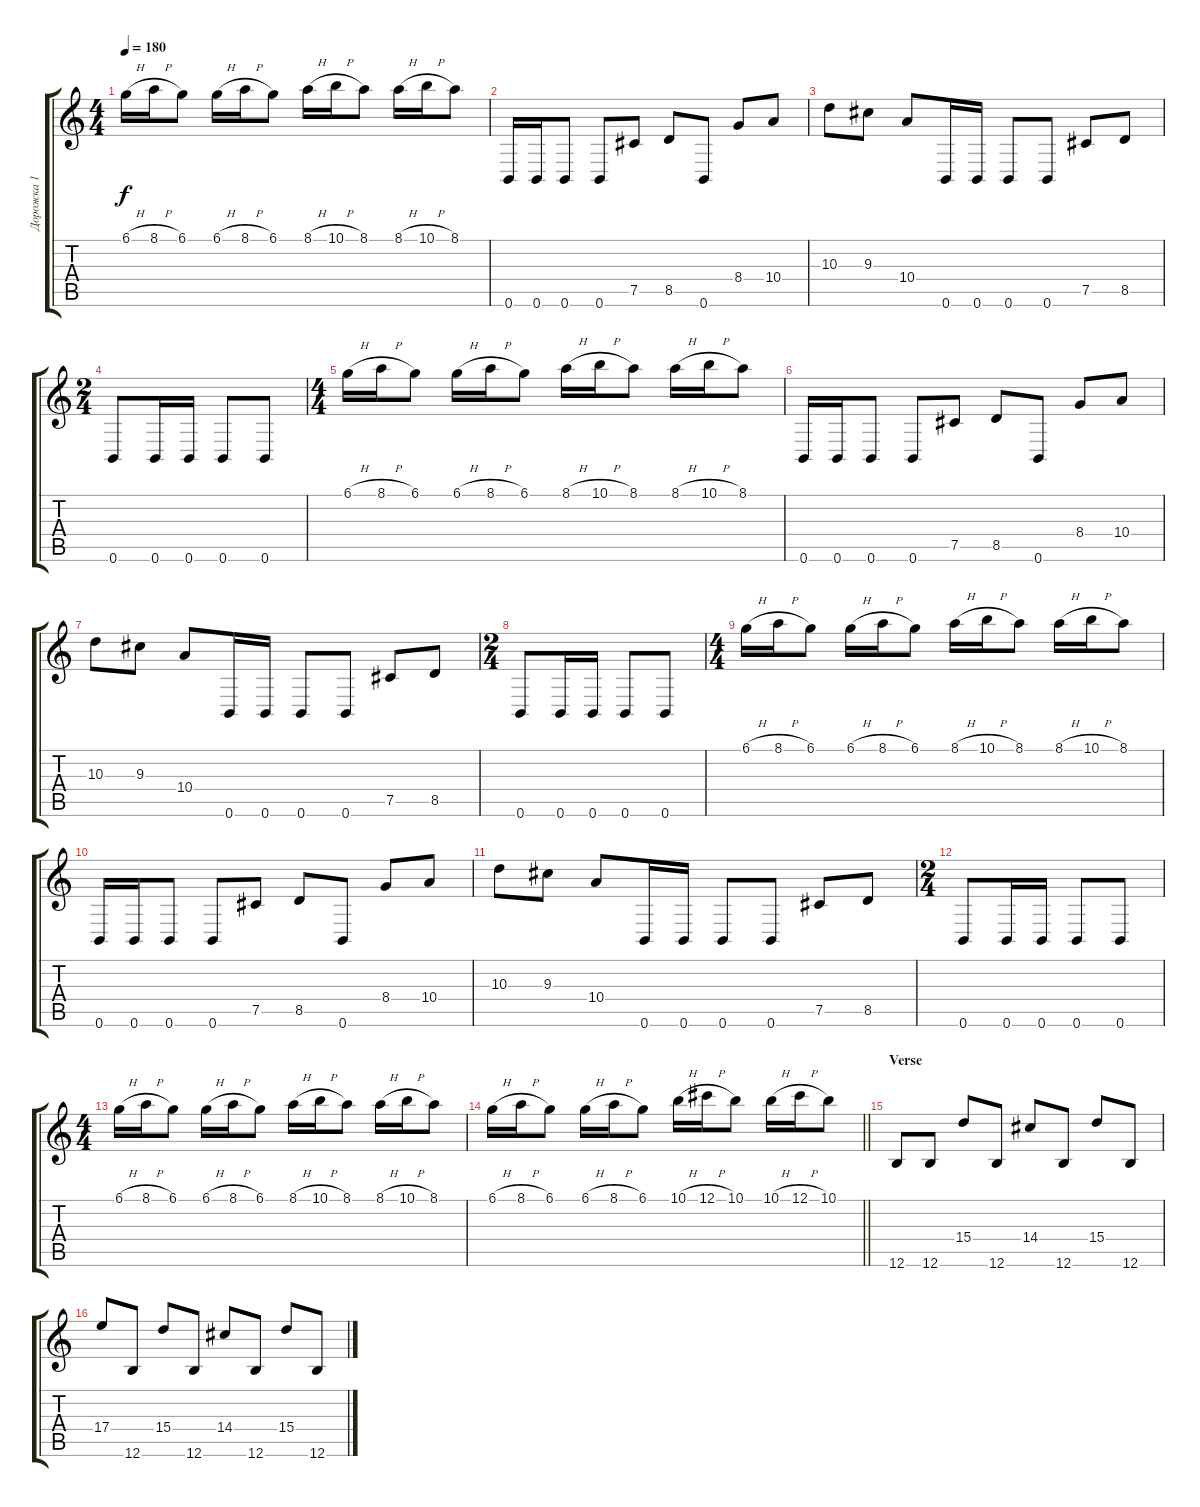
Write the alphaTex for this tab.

\track ("Дорожка 1" "Дорожка 1") {instrument distortionguitar}
\staff {score tabs}
\tuning (Db4 Ab3 E3 B2 Gb2 B1) {hide}
\ts (4 4)
\tempo 180
\clef g2
\ks c
6.1{h}.16{dy f} 8.1{h}.16 6.1.8 6.1{h}.16 8.1{h}.16 6.1.8 8.1{h}.16 10.1{h}.16 8.1.8 8.1{h}.16 10.1{h}.16 8.1.8 |
0.6.16 0.6.16 0.6.8 0.6.8 7.5.8 8.5.8 0.6.8 8.4.8 10.4.8 |
10.3.8 9.3.8 10.4.8 0.6.16 0.6.16 0.6.8 0.6.8 7.5.8 8.5.8 |
\ts (2 4)
0.6.8 0.6.16 0.6.16 0.6.8 0.6.8 |
\ts (4 4)
6.1{h}.16 8.1{h}.16 6.1.8 6.1{h}.16 8.1{h}.16 6.1.8 8.1{h}.16 10.1{h}.16 8.1.8 8.1{h}.16 10.1{h}.16 8.1.8 |
0.6.16 0.6.16 0.6.8 0.6.8 7.5.8 8.5.8 0.6.8 8.4.8 10.4.8 |
10.3.8 9.3.8 10.4.8 0.6.16 0.6.16 0.6.8 0.6.8 7.5.8 8.5.8 |
\ts (2 4)
0.6.8 0.6.16 0.6.16 0.6.8 0.6.8 |
\ts (4 4)
6.1{h}.16 8.1{h}.16 6.1.8 6.1{h}.16 8.1{h}.16 6.1.8 8.1{h}.16 10.1{h}.16 8.1.8 8.1{h}.16 10.1{h}.16 8.1.8 |
0.6.16 0.6.16 0.6.8 0.6.8 7.5.8 8.5.8 0.6.8 8.4.8 10.4.8 |
10.3.8 9.3.8 10.4.8 0.6.16 0.6.16 0.6.8 0.6.8 7.5.8 8.5.8 |
\ts (2 4)
0.6.8 0.6.16 0.6.16 0.6.8 0.6.8 |
\ts (4 4)
6.1{h}.16 8.1{h}.16 6.1.8 6.1{h}.16 8.1{h}.16 6.1.8 8.1{h}.16 10.1{h}.16 8.1.8 8.1{h}.16 10.1{h}.16 8.1.8 |
\barLineRight lightlight
6.1{h}.16 8.1{h}.16 6.1.8 6.1{h}.16 8.1{h}.16 6.1.8 10.1{h}.16 12.1{h}.16 10.1.8 10.1{h}.16 12.1{h}.16 10.1.8 |
\section ("" "Verse")
12.6.8 12.6.8 15.4.8 12.6.8 14.4.8 12.6.8 15.4.8 12.6.8 |
17.4.8 12.6.8 15.4.8 12.6.8 14.4.8 12.6.8 15.4.8 12.6.8
